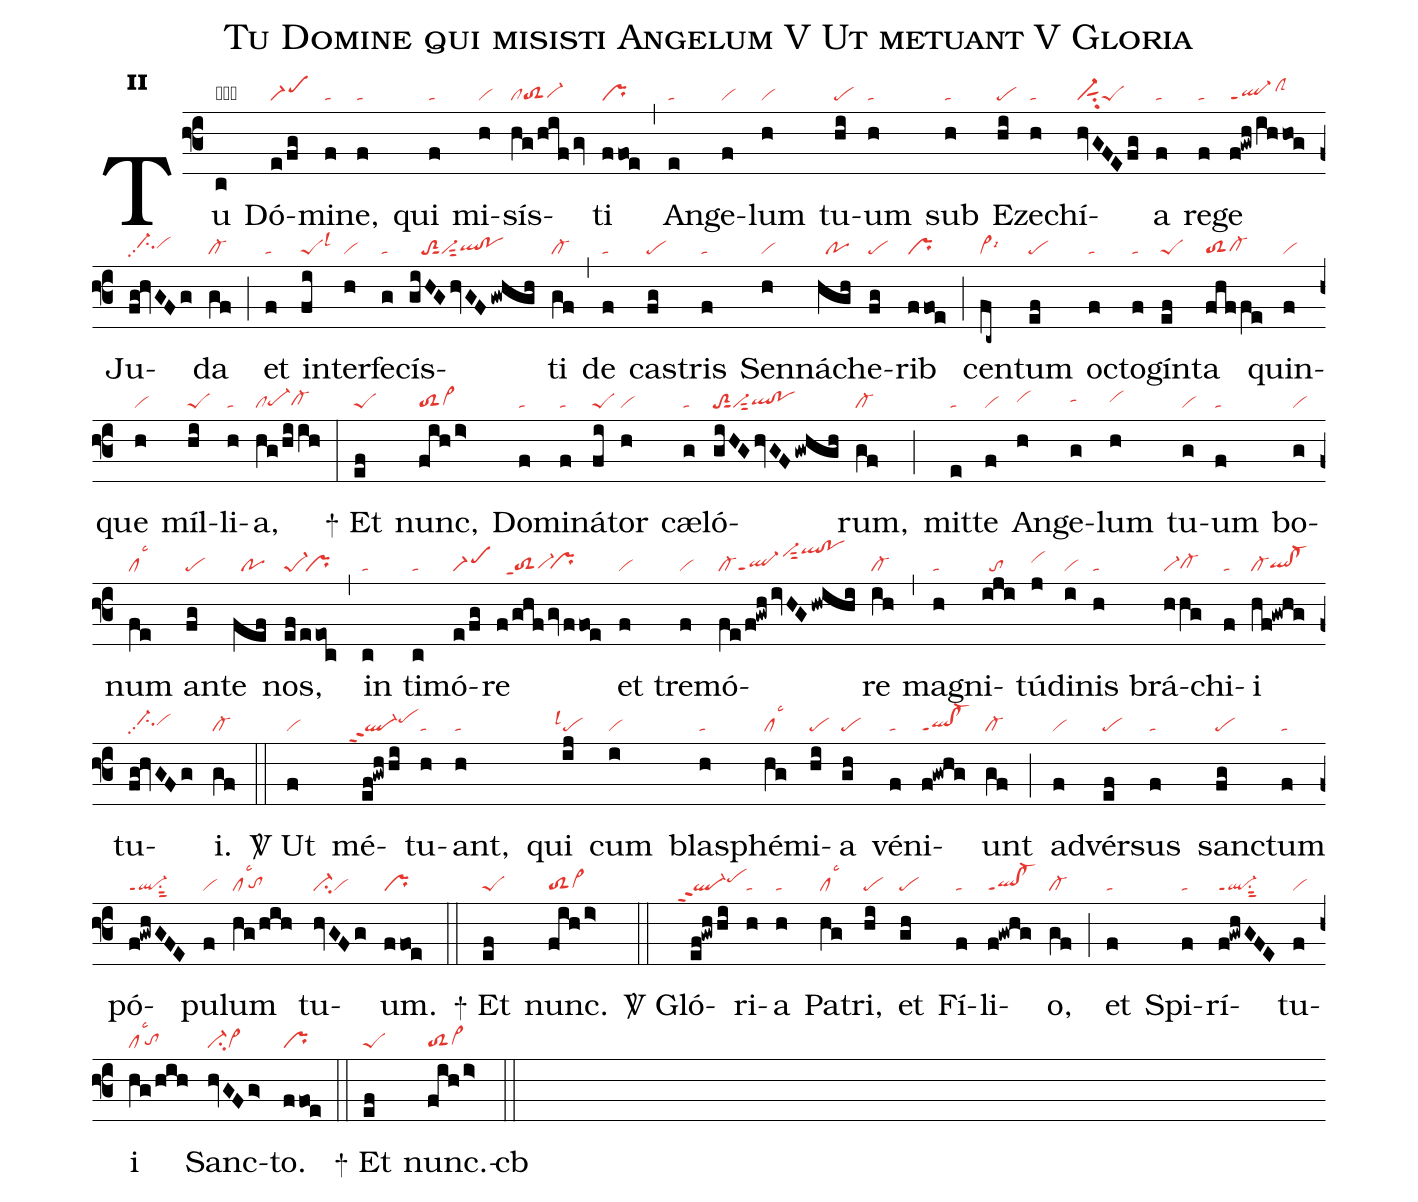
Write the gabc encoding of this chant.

name:Tu Domine qui misisti Angelum V Ut metuant V Gloria;
office-part:re;
mode:2;
nabc-lines:1;
%%
initial-style: 1;
name: Tu Domine qui misisti Angelum;
mode:2;
office-part: Responsorium;
annotation: Resp.;
annotation:ii;
nabc-lines:1;
%%
(f3) Tu(c|obta) Dó(e/fg|scM1)mi(f|ta)ne,(f|ta) qui(f|ta) mi(h|vi)sís(hg/hif/gv|cltoS2vi-hg)ti(ffoe|pr) (,) An(e|ta)ge(f|vi)lum(h|vi) tu(hi|pe)um(h|ta) sub(h|ta) E(hi|pe)ze(h|ta)chí(hvGFEfg|vi-sut1su2peS)a(f|ta) re(f|ta)ge(f!gwh/ihhog|ql-ppt1clShi) Ju(fg!hvGFg|//ci-hhpp2vihh)da(gf|cl-) (;) et(f|ta) in(fi|peSlsl3)ter(h|vi)fe(g|ta)cís(giHGhvGF/gwhgh|///toS2sut1vi-sut2qlhg!pohg)ti(gf|cl-) (,) de(f|ta) cas(fg|pe)tris(f|ta) Sen(h|vi)ná(hgh|//po)che(fg|pe)rib(ffoe|pr) (;) cen(fc~|vi>lsi6)tum(ef|pe) oc(f|ta)to(f|ta)gín(ef|peS)ta(fhffe|toS2cl-hg) quin(f|vi)que(h|vi) míl(hi|peS)li(h|ta)a,(hg/hiih|clpe-hgcl-hg) (:)
<sp>+</sp> Et(ef|peS) nunc,(fih/i>|toS2vi>hg) Do(f|ta)mi(f|ta)ná(fi|peS)tor(h|vi) cæ(g|ta)ló(giHGhvGF/gwhgh|toS2sut1vi-sut2qlhg!pohg)rum,(gf|cl-) (;) mit(e|ta)te(f|vi) An(h|vihh)ge(g|tahh)lum(h|vihh) tu(g|vi)um(f|ta) bo(g|vi)num(fe|cllsc3) an(fg|pe)te(fef|//po) nos,(ef/eeoc|pe-1`pr) (,) in(c|ta) ti(c|ta)mó(e/fg|scM1)re(f/ghf/gvffoe|//toS2ppt1vi-hg`prhg) et(f|vi) tre(f|vi)mó(fe/f!gwh/ivHG/hwihi|cl-ql-ppt1vi-hksut2qlhl!pohl)re(ih|cl-) (,) mag(h|ta)ni(iji|//to)tú(j|vihi)di(i|vi)nis(h|ta) brá(hhg|vi-cl-hg)chi(f|ta)i(hf!gwhg|cl-qlhg!cl-hg) tu(fg!hvGFg|//ci-hhpp2vihh)i.(gf|cl-) (::)

<sp>V/</sp> Ut(f|vi) mé(ef!gwhhi|```ql-ppt2pehi)tu(h|ta)ant,(h|ta) qui(ij|``pelsl1) cum(i|vi) blas(h|ta)phé(hg|cllsc3)mi(hi|pe)a(gh|pe) vé(f|ta)ni(f!gwhg|ql!cl-ppt1)unt(gf|cl-) (;) ad(f|vi)vér(ef|pe)sus(f|ta) san(fg|pe)ctum(f|ta) pó(f!gwhGFE|ql-ppt1su1sut2)pu(f|vi)lum(hg/hih|cllsc3`tohg) tu(hvGFg|ci-vi)um.(ffoe|pr) (::)
<sp>+</sp> Et(ef|peS) nunc.(fih/i>|toS2vi>hg) (::)

<sp>V/</sp> Gló(ef!gwhhi|```ql-ppt2pehi)ri(h|ta)a(h|ta) Pa(hg|cllsc3)tri,(hi|pe) et(gh|pe) Fí(f|ta)li(f!gwhg|ql!cl-ppt1)o,(gf|cl-) (;) et(f|ta) Spi(f|ta)rí(f!gwhGFE|ql-ppt1su1sut2)tu(f|vi)i(hg/hih|cllsc3`tohg) Sanc(hvGFg>|ci-vi>)to.(ffoe|pr) (::)
<sp>+</sp> Et(ef|peS) nunc.(fih/i>|toS2vi>hg)cb (::)
